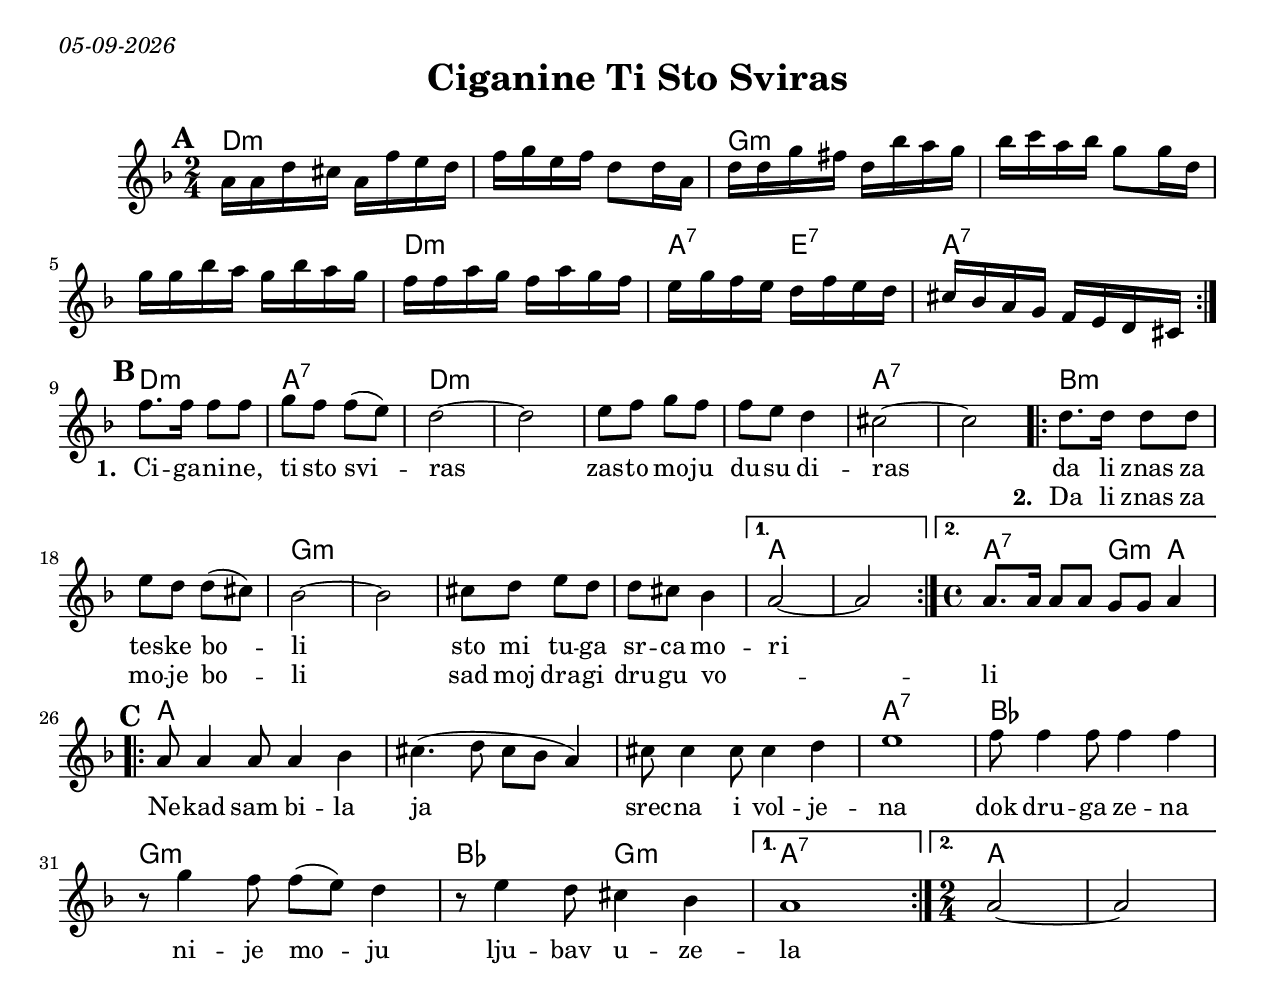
\version "2.18.0"
\include "english.ly"
\paper{
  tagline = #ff
  print-all-headers = ##t
  #(set-paper-size "letter")
}
date = #(strftime "%d-%m-%Y" (localtime (current-time)))

\markup{ \italic{ \date }  }

%\markup{ Got something to say? }

global = {
  \clef treble
  \key a \minor
  \time 2/4
  \set Score.markFormatter = #format-mark-box-alphabet
}

%#################################### Melody ########################
%melody =  \transpose c d \relative c' {  %transpose for clarinet
melody = \relative c' {
  \global
  %\partial 16*3 a16 d f   %lead in notes

  \repeat volta 2{
   \mark \default
   e16 e a gs e c' b a
   c16 d b c a8 a16 e
   a16 a d cs a f' e d
   f16 g e f d8 d16 a

   d16 d f e d f e d
   c16 c e d c e d c
   b16 d c b a c b a
    gs16 f e d c b a gs

  }

  \break
 %{
 \alternative {
    {b16e c b a c b a
    gs16 f e d c b a gs}

    {b'16 d c8 b16 a d c
    b8 e, fs gs}
  }
 %}
  %\bar"||"
  %\repeat volta 2{
   \mark \default

   c'8. c16 c8 c
   d8 c c(b)
   a2~
   a2

   b8 c d c
   c8 b a4
   gs2~
   gs2

   \repeat volta 2{

   %\bar"||"
   a8. a16 a8 a
   b8 a a (gs)
   f2~
   f2
   gs8 a b a
   a8 gs f4

  }
   \alternative {
     {  e2~
   e2}
     {\time 4/4

      e8. e16 e8 e d d e4 }
   }

   \break
   \repeat volta 2{
   \mark \default
   e8 e4 e8 e4 f
   gs4.( a8 gs f e4)
   gs8 gs4 gs8 gs4 a4
   b1

   c8 c4 c8 c4 c
   r8 d4 c8 c(b) a4|
   r8 b4 a8 gs4 f
   }

   \alternative{
   {e1}
   {\time 2/4 e2~
   e2}
   }

}
%################################# Lyrics #####################
\addlyrics{
\repeat unfold 62 {\skip 2}
\set stanza = #"1. "
Ci -- ga -- ni -- ne, ti sto svi -- ras
zas -- to mo -- ju du -- su di -- ras
da li znas za tes -- ke bo -- li
sto mi tu -- ga sr -- ca mo -- ri
%da li znas za moje bo -- li
%sad moj dragi drugu vo -- li

\repeat unfold 7 {\skip 2}
Ne -- kad sam bi -- la ja
srec -- na i vol -- je -- na
dok dru -- ga ze -- na
ni -- je mo -- ju lju -- bav u -- ze -- la
}

\addlyrics{
\repeat unfold 78 {\skip 2}
\set stanza = #"2. "
 Da li znas za mo -- je bo -- li
 sad moj dra -- gi dru -- gu vo -- _ li
}
%################################# Chords #######################
harmonies = \chordmode {
  a2*2:m
  d2*3:m
  a2:m
  e4:7 b4:7
  e2:7
  %e4:7 b4:7
  %e2:7
  %B
  a2:m
  e2:7
  a2*4:m
  e2*2:7
  %dbl bar
  fs2*2:m
  d2*4:m
  e2*2
  %time change
  e2:7 d4:m e4
  %c
  e1*3
  e1:7
  f1
  d1:m %a2:m
  f2 d2:m
  e1:7
  e2*2



}

\score {
  <<
    \new ChordNames {
      \set chordChanges = ##f
      \transpose a d \harmonies
    }
    \new Staff   \transpose a d' \melody
  >>
  \header{
    title= "Ciganine Ti Sto Sviras"
    subtitle=""
    composer= ""
    instrument =""
    arranger= ""
  }
  \layout{indent = 1.0\cm}
  \midi {
    \tempo 4 = 120

    % \midi { }
  }
}
%{
% more verses:
\markup{}
\markup {
  \fill-line {
    \hspace #0.1 % distance from left margin
    \column {
      \line { "1."
	\column {
	  ""
	}
      }
      \hspace #0.2 % vertical distance between verses
      \line { "2."
	\column {
	 ""
	}
      }
    }
    \hspace #0.1  % horiz. distance between columns
    \column {
      \line { "3."
	\column {
	  ""
	}
      }
      \hspace #0.2 % distance between verses
      \line { "4."
	\column {
	 ""
	}
      }
    }
    \hspace #0.1 % distance to right margin
  }
}

%}
%{
Ciganine, ti sto sviras
zasto moju dusu diras
da li znas za teske boli
sto mi tuga srca mori
da li znas za moje boli
sad moj dragi drugu voli

Ref.
Nekad sam bila ja
srecna i voljena
dok druga zena
nije moju ljubav uzela

Druga ga miluje
on za njom luduje
a moje srce usamljeno
za njim boluje

Nekada smo sretni bili
nasu ljubav nismo krili
mislila sam, dani srece
da nikada proci nece

Ref.

Ciganine, sviraj, sviraj
pesmom moju dusu diraj
nek’ mi tvoja pesma kaze
kad’ me ljubi sto me laze
%}